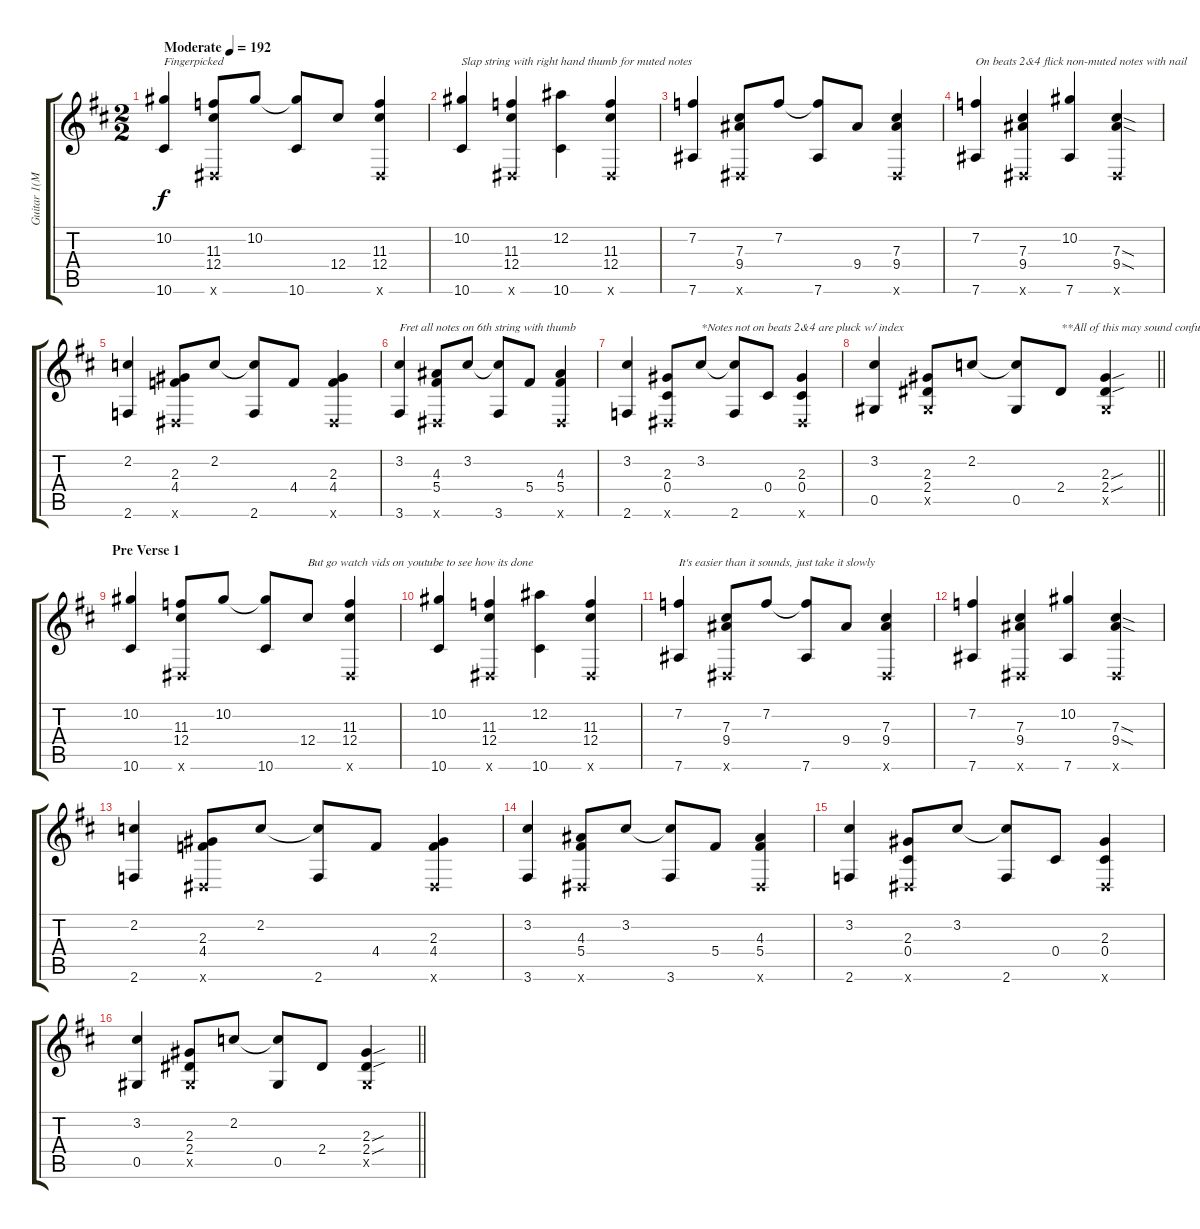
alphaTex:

\track ("Guitar 1(Mayer)" "Guitar 1(M") {instrument electricguitarjazz}
\staff {score tabs}
\tuning (Eb4 Bb3 Gb3 Db3 Ab2 Eb2) {hide}
\ts (2 2)
\tempo (192 "Moderate")
\clef g2
\ks d
(10.2 10.6).4{txt "Fingerpicked" dy f instrument electricguitarjazz} (11.3 12.4 0.6{x}).8 10.2.8 (10.2{t} 10.6).8 12.4.8 (11.3 12.4 0.6{x}).4 |
(10.2 10.6).4{txt "Slap string with right hand thumb for muted notes"} (11.3 12.4 0.6{x}).4 (12.2 10.6).4 (11.3 12.4 0.6{x}).4 |
(7.2 7.6).4 (7.3 9.4 0.6{x}).8 7.2.8 (7.2{t} 7.6).8 9.4.8 (7.3 9.4 0.6{x}).4 |
(7.2 7.6).4{txt "On beats 2&4 flick non-muted notes with nail"} (7.3 9.4 0.6{x}).4 (10.2 7.6).4 (7.3{sod} 9.4{sod} 0.6{x}).4 |
(2.2 2.6).4 (2.3 4.4 0.6{x}).8 2.2.8 (2.2{t} 2.6).8 4.4.8 (2.3 4.4 0.6{x}).4 |
(3.2 3.6).4{txt "Fret all notes on 6th string with thumb"} (4.3 5.4 0.6{x}).8 3.2.8 (3.2{t} 3.6).8 5.4.8 (4.3 5.4 0.6{x}).4 |
(3.2 2.6).4 (2.3 0.4 0.6{x}).8 3.2.8{txt "*Notes not on beats 2&4 are pluck w/ index"} (3.2{t} 2.6).8 0.4.8 (2.3 0.4 0.6{x}).4 |
\barLineRight lightlight
(3.2 0.5).4 (2.3 2.4 0.5{x}).8 2.2.8 (2.2{t} 0.5).8 2.4.8{txt "**All of this may sound confusing"} (2.3{sou} 2.4{sou} 0.5{x}).4 |
\section ("" "Pre Verse 1")
(10.2 10.6).4 (11.3 12.4 0.6{x}).8 10.2.8 (10.2{t} 10.6).8 12.4.8{txt "But go watch vids on youtube to see how its done"} (11.3 12.4 0.6{x}).4 |
(10.2 10.6).4 (11.3 12.4 0.6{x}).4 (12.2 10.6).4 (11.3 12.4 0.6{x}).4 |
(7.2 7.6).4{txt "It's easier than it sounds, just take it slowly"} (7.3 9.4 0.6{x}).8 7.2.8 (7.2{t} 7.6).8 9.4.8 (7.3 9.4 0.6{x}).4 |
(7.2 7.6).4 (7.3 9.4 0.6{x}).4 (10.2 7.6).4 (7.3{sod} 9.4{sod} 0.6{x}).4 |
(2.2 2.6).4 (2.3 4.4 0.6{x}).8 2.2.8 (2.2{t} 2.6).8 4.4.8 (2.3 4.4 0.6{x}).4 |
(3.2 3.6).4 (4.3 5.4 0.6{x}).8 3.2.8 (3.2{t} 3.6).8 5.4.8 (4.3 5.4 0.6{x}).4 |
(3.2 2.6).4 (2.3 0.4 0.6{x}).8 3.2.8 (3.2{t} 2.6).8 0.4.8 (2.3 0.4 0.6{x}).4 |
\barLineRight lightlight
(3.2 0.5).4 (2.3 2.4 0.5{x}).8 2.2.8 (2.2{t} 0.5).8 2.4.8 (2.3{sou} 2.4{sou} 0.5{x}).4
